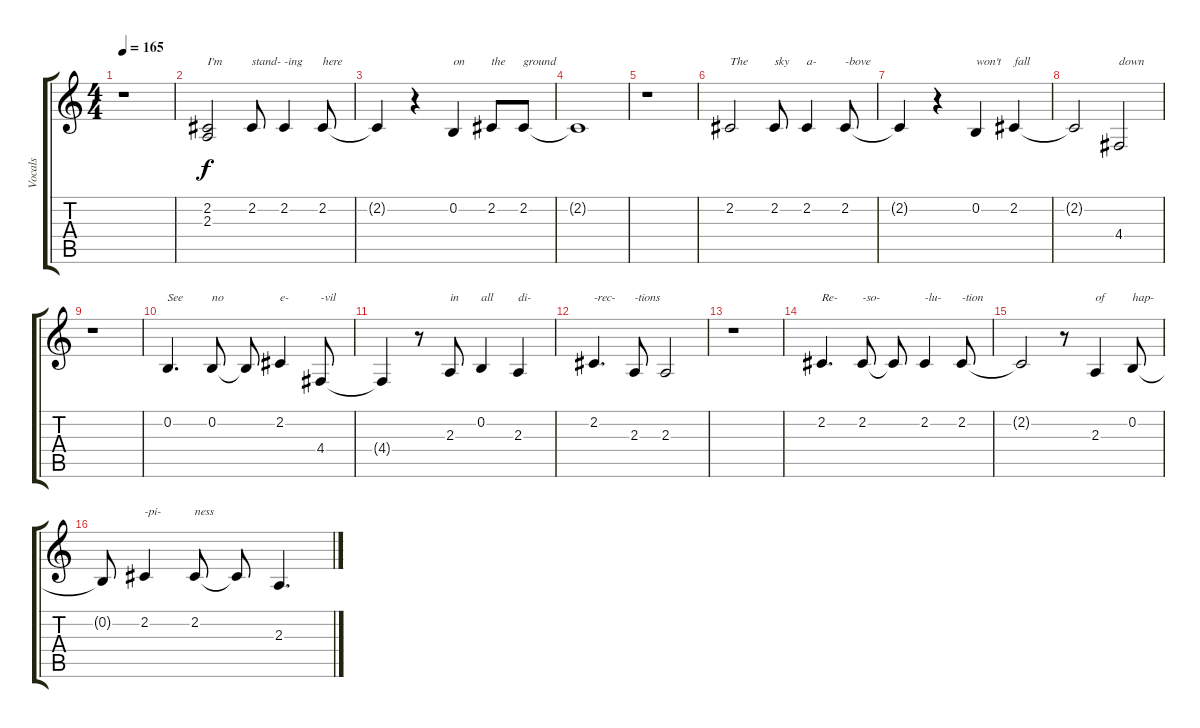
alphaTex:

\track ("Vocals" "Vocals") {instrument lead2sawtooth}
\staff {score tabs}
\tuning (E4 B3 G3 D3 A2 E2) {hide}
\ts (4 4)
\tempo 165
\clef g2
\ks c
r.1{dy f} |
(2.2 2.3).2{txt "I'm"} 2.2.8{txt "stand-"} 2.2.4{txt "-ing"} 2.2.8{txt "here"} |
2.2{t}.4 r.4 0.2.4{txt "on"} 2.2.8{txt "the"} 2.2.8{txt "ground"} |
2.2{t}.1 |
r.1 |
2.2.2{txt "The"} 2.2.8{txt "sky"} 2.2.4{txt "a-"} 2.2.8{txt "-bove"} |
2.2{t}.4 r.4 0.2.4{txt "won't"} 2.2.4{txt "fall"} |
2.2{t}.2 4.4.2{txt "down"} |
r.1 |
0.2.4{d txt "See"} 0.2.8{txt "no"} 0.2{t}.8 2.2.4{txt "e-"} 4.4.8{txt "-vil"} |
4.4{t}.4 r.8 2.3.8{txt "in"} 0.2.4{txt "all"} 2.3.4{txt "di-"} |
2.2.4{d txt "-rec-"} 2.3.8{txt "-tions"} 2.3.2 |
r.1 |
2.2.4{d txt "Re-"} 2.2.8{txt "-so-"} 2.2{t}.8 2.2.4{txt "-lu-"} 2.2.8{txt "-tion"} |
2.2{t}.2 r.8 2.3.4{txt "of"} 0.2.8{txt "hap-"} |
0.2{t}.8 2.2.4{txt "-pi-"} 2.2.8{txt "ness"} 2.2{t}.8 2.3.4{d}
